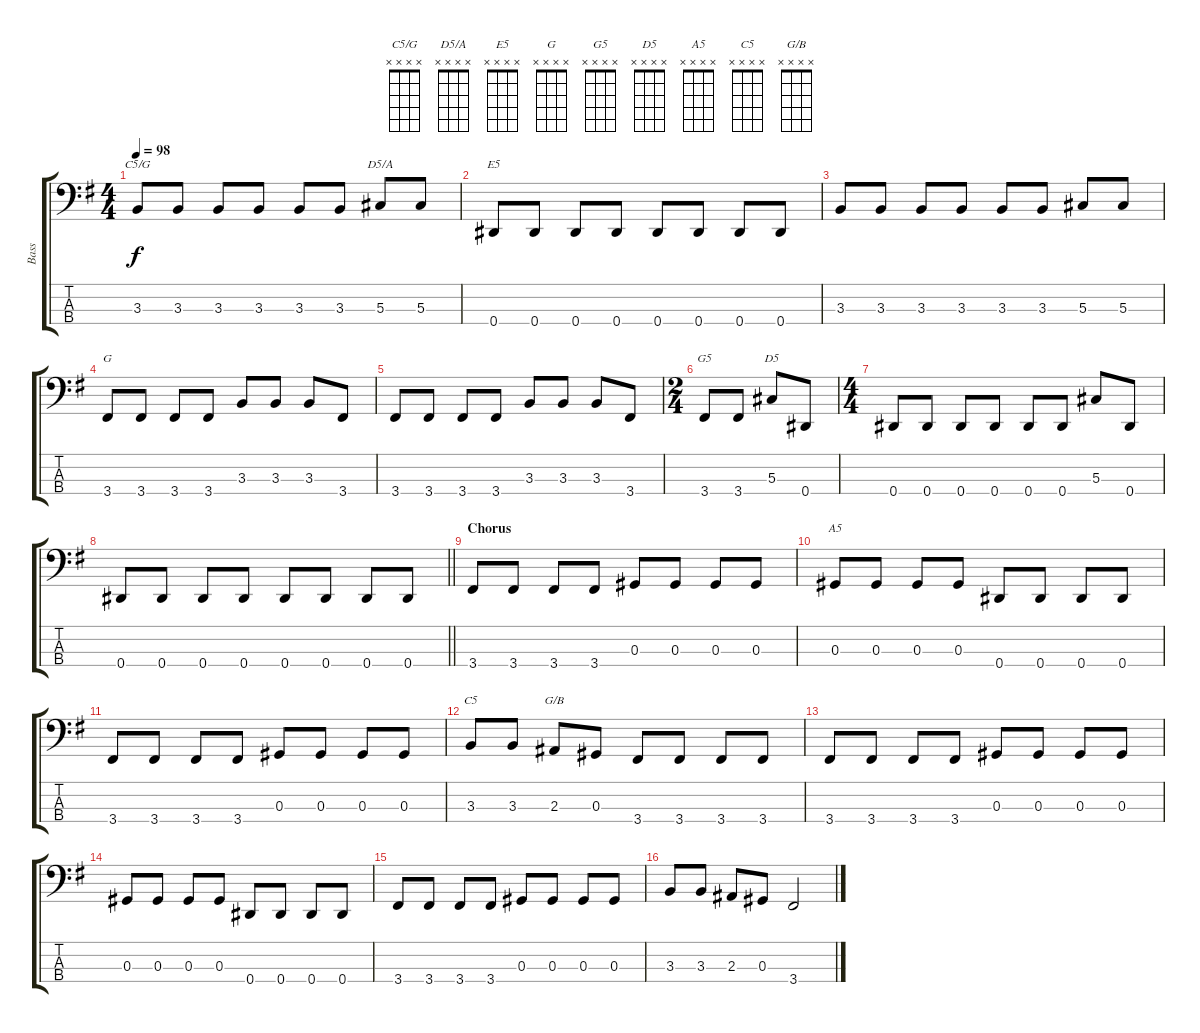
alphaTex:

\track ("Bass" "Bass") {instrument electricbassfinger}
\staff {score tabs}
\tuning (Gb2 Db2 Ab1 Eb1) {hide}
\chord ("C5/G" x x x x)
\chord ("D5/A" x x x x)
\chord ("E5" x x x x)
\chord ("G" x x x x)
\chord ("G5" x x x x)
\chord ("D5" x x x x)
\chord ("A5" x x x x)
\chord ("C5" x x x x)
\chord ("G/B" x x x x)
\ts (4 4)
\tempo 98
\clef f4
\ks g
3.3.8{ch "C5/G" dy f} 3.3.8 3.3.8 3.3.8 3.3.8 3.3.8 5.3.8{ch "D5/A"} 5.3.8 |
0.4.8{ch "E5"} 0.4.8 0.4.8 0.4.8 0.4.8 0.4.8 0.4.8 0.4.8 |
3.3.8 3.3.8 3.3.8 3.3.8 3.3.8 3.3.8 5.3.8 5.3.8 |
3.4.8{ch "G"} 3.4.8 3.4.8 3.4.8 3.3.8 3.3.8 3.3.8 3.4.8 |
3.4.8 3.4.8 3.4.8 3.4.8 3.3.8 3.3.8 3.3.8 3.4.8 |
\ts (2 4)
3.4.8{ch "G5"} 3.4.8 5.3.8{ch "D5"} 0.4.8 |
\ts (4 4)
0.4.8 0.4.8 0.4.8 0.4.8 0.4.8 0.4.8 5.3.8 0.4.8 |
\barLineRight lightlight
0.4.8 0.4.8 0.4.8 0.4.8 0.4.8 0.4.8 0.4.8 0.4.8 |
\section ("" "Chorus")
3.4.8 3.4.8 3.4.8 3.4.8 0.3.8 0.3.8 0.3.8 0.3.8 |
0.3.8{ch "A5"} 0.3.8 0.3.8 0.3.8 0.4.8 0.4.8 0.4.8 0.4.8 |
3.4.8 3.4.8 3.4.8 3.4.8 0.3.8 0.3.8 0.3.8 0.3.8 |
3.3.8{ch "C5"} 3.3.8 2.3.8{ch "G/B"} 0.3.8 3.4.8 3.4.8 3.4.8 3.4.8 |
3.4.8 3.4.8 3.4.8 3.4.8 0.3.8 0.3.8 0.3.8 0.3.8 |
0.3.8 0.3.8 0.3.8 0.3.8 0.4.8 0.4.8 0.4.8 0.4.8 |
3.4.8 3.4.8 3.4.8 3.4.8 0.3.8 0.3.8 0.3.8 0.3.8 |
3.3.8 3.3.8 2.3.8 0.3.8 3.4.2
